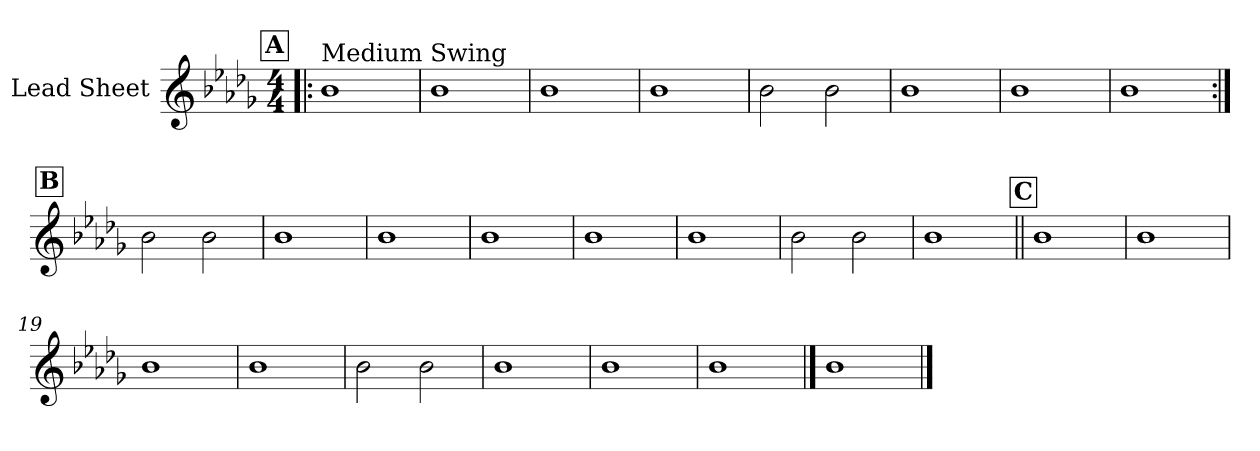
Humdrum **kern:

**kern
*part1
*staff1
*I"Lead Sheet
*clefG2
*k[b-e-a-d-g-]
*D-:
*M4/4
!!LO:REH:place=s1:a:fs=14:t=A
=1!|:
!LO:TX:a:t=Medium Swing
1b-
=2
1b-
=3
1b-
=4
1b-
!!LO:LB:g=z
=5
2b-\
2b-\
=6
1b-
=7
1b-
=8
1b-
!!LO:LB:g=z
!!LO:REH:place=s1:a:fs=14:t=B
=9:|!
2b-\
2b-\
=10
1b-
=11
1b-
=12
1b-
!!LO:LB:g=z
=13
1b-
=14
1b-
=15
2b-\
2b-\
=16
1b-
!!LO:LB:g=z
!!LO:REH:place=s1:a:fs=14:t=C
=17||
1b-
=18
1b-
=19
1b-
=20
1b-
!!LO:LB:g=z
=21
2b-\
2b-\
=22
1b-
=23
1b-
=24
1b-
!!LO:LB:g=z
==25
1b-
==
*-
